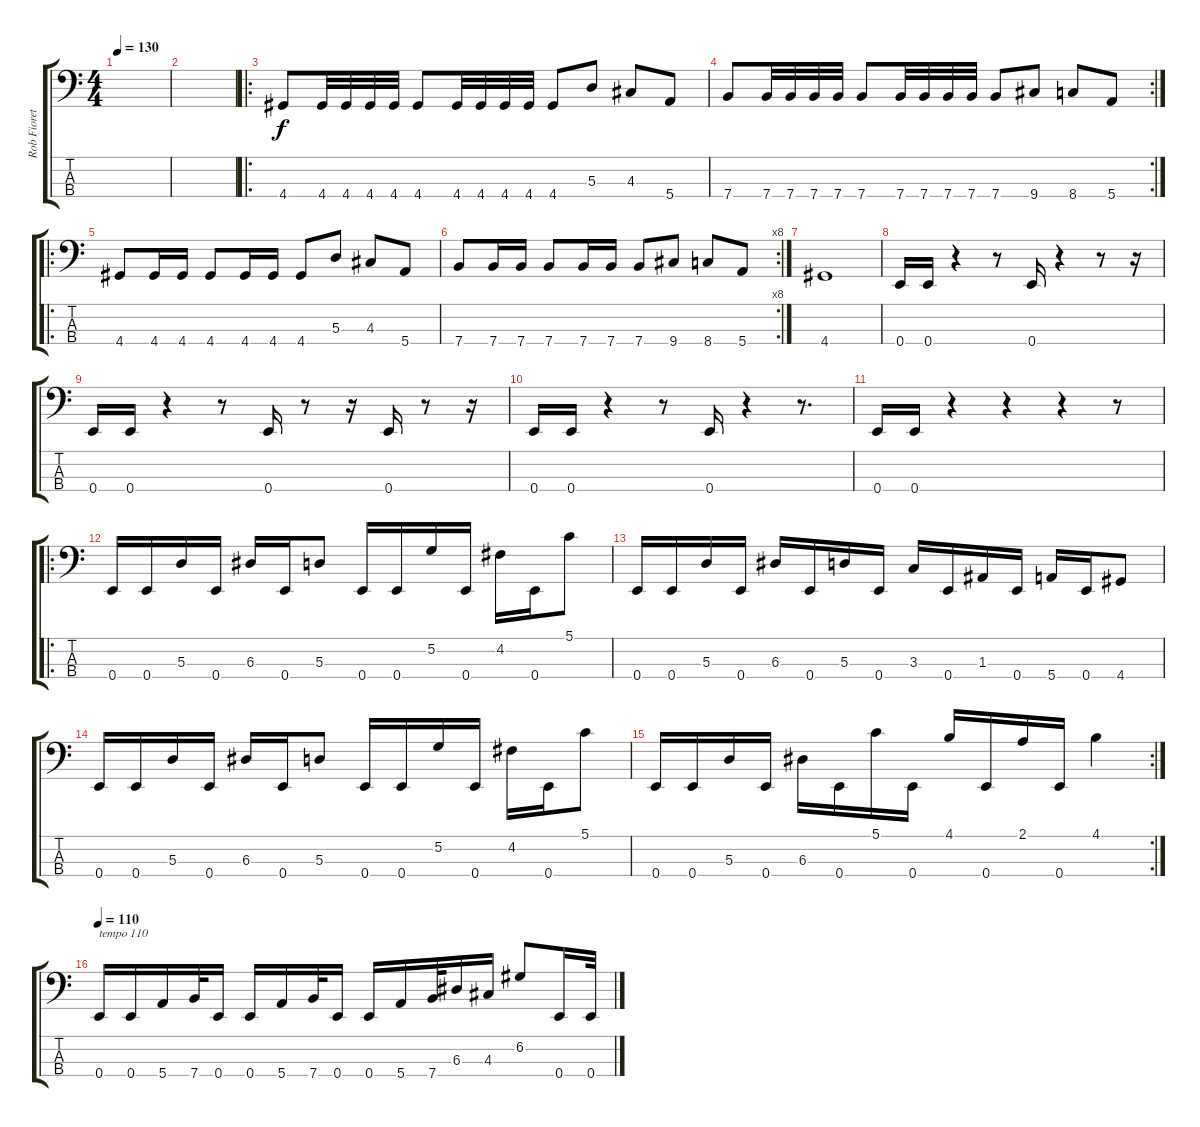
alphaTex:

\track ("Rob Fioretti" "Rob Fioret") {instrument electricbasspick}
\staff {score tabs}
\tuning (G2 D2 A1 E1) {hide}
\ts (4 4)
\tempo 130
\clef f4
\ks c
|
|
\ro
4.4.8 4.4.32 4.4.32 4.4.32 4.4.32 4.4.8 4.4.32 4.4.32 4.4.32 4.4.32 4.4.8 5.3.8 4.3.8 5.4.8 |
\rc 2
7.4.8 7.4.32 7.4.32 7.4.32 7.4.32 7.4.8 7.4.32 7.4.32 7.4.32 7.4.32 7.4.8 9.4.8 8.4.8 5.4.8 |
\ro
4.4.8 4.4.16 4.4.16 4.4.8 4.4.16 4.4.16 4.4.8 5.3.8 4.3.8 5.4.8 |
\rc 8
7.4.8 7.4.16 7.4.16 7.4.8 7.4.16 7.4.16 7.4.8 9.4.8 8.4.8 5.4.8 |
4.4.1 |
0.4.16 0.4.16 r.4 r.8 0.4.16 r.4 r.8 r.16 |
0.4.16 0.4.16 r.4 r.8 0.4.16 r.8 r.16 0.4.16 r.8 r.16 |
0.4.16 0.4.16 r.4 r.8 0.4.16 r.4 r.8{d} |
0.4.16 0.4.16 r.4 r.4 r.4 r.8 |
\ro
0.4.16 0.4.16 5.3.16 0.4.16 6.3.16 0.4.16 5.3.8 0.4.16 0.4.16 5.2.16 0.4.16 4.2.16 0.4.16 5.1.8 |
0.4.16 0.4.16 5.3.16 0.4.16 6.3.16 0.4.16 5.3.16 0.4.16 3.3.16 0.4.16 1.3.16 0.4.16 5.4.16 0.4.16 4.4.8 |
0.4.16 0.4.16 5.3.16 0.4.16 6.3.16 0.4.16 5.3.8 0.4.16 0.4.16 5.2.16 0.4.16 4.2.16 0.4.16 5.1.8 |
\rc 2
0.4.16 0.4.16 5.3.16 0.4.16 6.3.16 0.4.16 5.1.16 0.4.16 4.1.16 0.4.16 2.1.16 0.4.16 4.1.4 |
\tempo 110
0.4.16{txt "tempo 110"} 0.4.16 5.4.16 7.4.32 0.4.16 0.4.16 5.4.16 7.4.32 0.4.16 0.4.16 5.4.16 7.4.32 6.3.16 4.3.16 6.2.8 0.4.16 0.4.32
